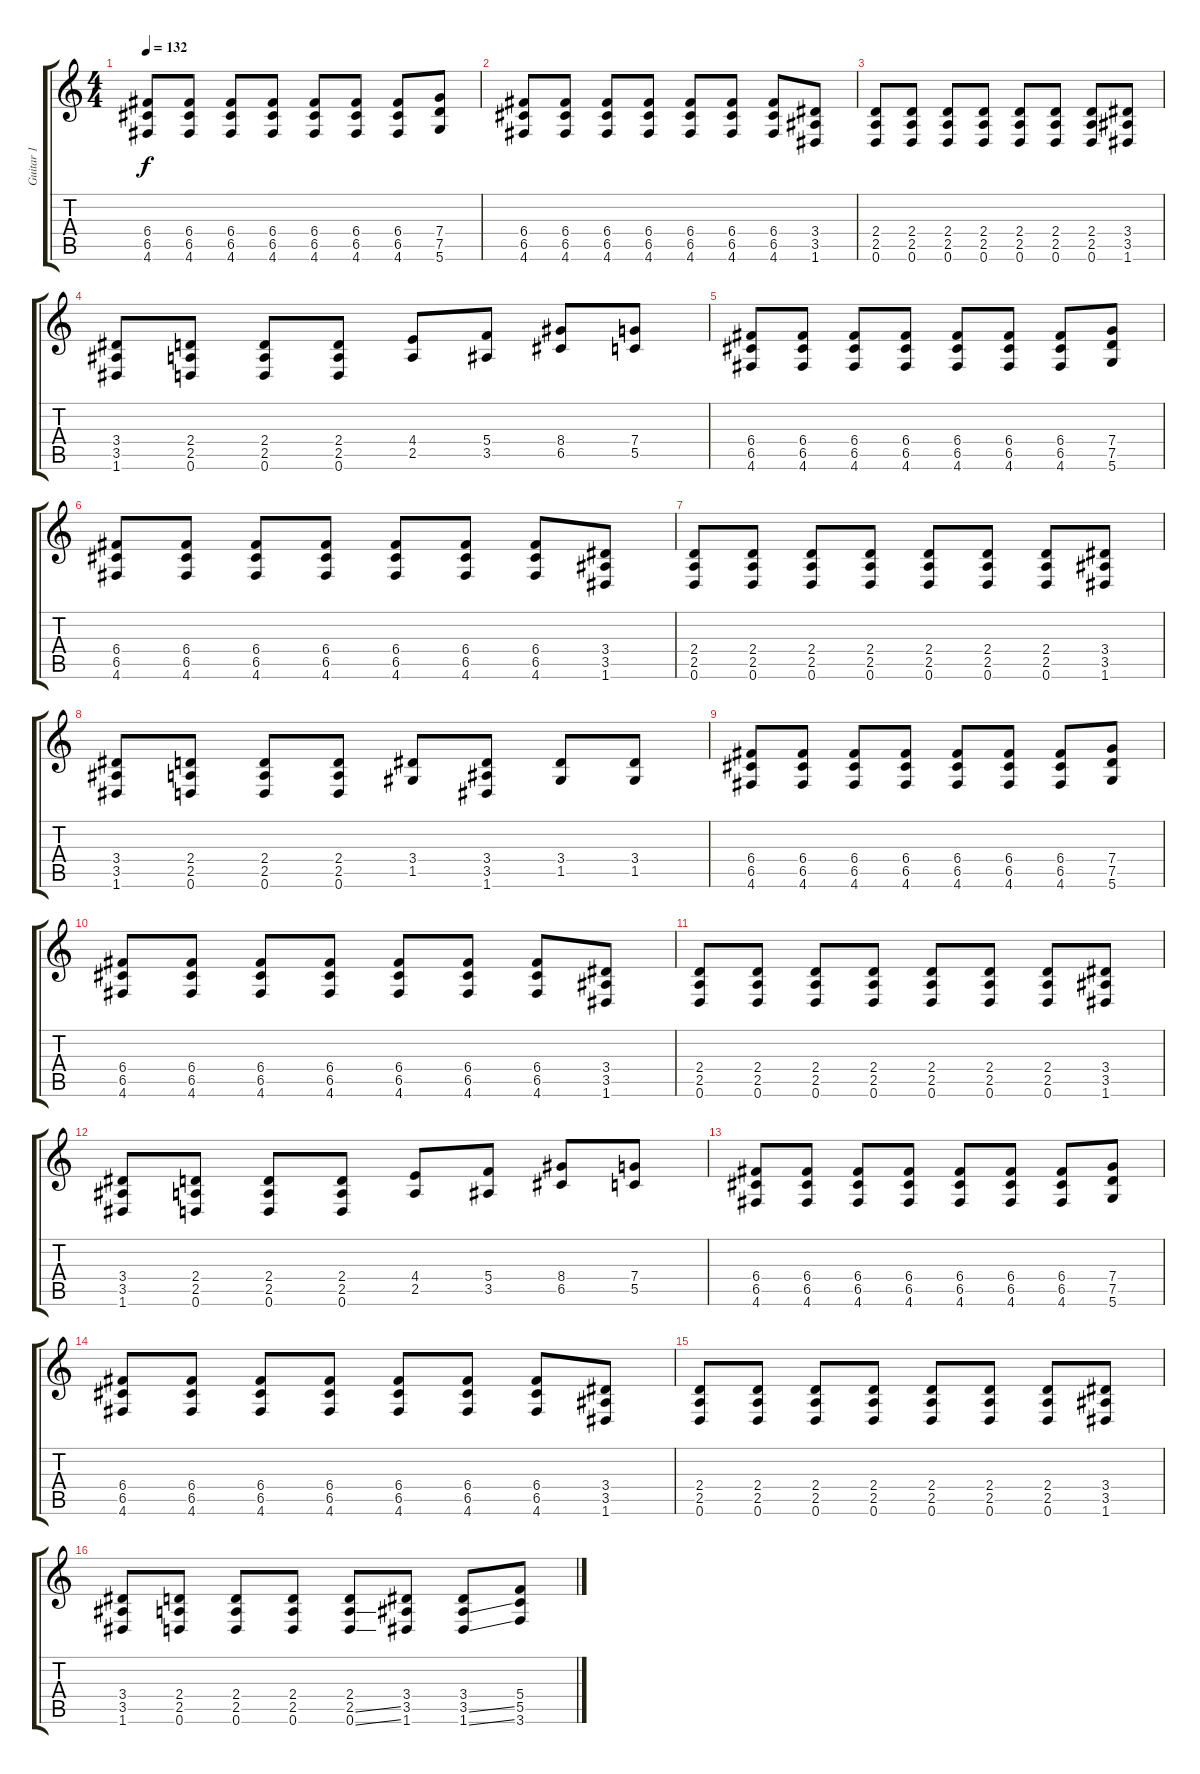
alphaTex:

\track ("Guitar 1" "Guitar 1") {instrument distortionguitar}
\staff {score tabs}
\tuning (D4 A3 F3 C3 G2 D2) {hide}
\ts (4 4)
\tempo 132
\clef g2
\ks c
(6.4 6.5 4.6).8{dy f} (6.4 6.5 4.6).8 (6.4 6.5 4.6).8 (6.4 6.5 4.6).8 (6.4 6.5 4.6).8 (6.4 6.5 4.6).8 (6.4 6.5 4.6).8 (7.4 7.5 5.6).8 |
(6.4 6.5 4.6).8 (6.4 6.5 4.6).8 (6.4 6.5 4.6).8 (6.4 6.5 4.6).8 (6.4 6.5 4.6).8 (6.4 6.5 4.6).8 (6.4 6.5 4.6).8 (3.4 3.5 1.6).8 |
(2.4 2.5 0.6).8 (2.4 2.5 0.6).8 (2.4 2.5 0.6).8 (2.4 2.5 0.6).8 (2.4 2.5 0.6).8 (2.4 2.5 0.6).8 (2.4 2.5 0.6).8 (3.4 3.5 1.6).8 |
(3.4 3.5 1.6).8 (2.4 2.5 0.6).8 (2.4 2.5 0.6).8 (2.4 2.5 0.6).8 (4.4 2.5).8 (5.4 3.5).8 (8.4 6.5).8 (7.4 5.5).8 |
(6.4 6.5 4.6).8 (6.4 6.5 4.6).8 (6.4 6.5 4.6).8 (6.4 6.5 4.6).8 (6.4 6.5 4.6).8 (6.4 6.5 4.6).8 (6.4 6.5 4.6).8 (7.4 7.5 5.6).8 |
(6.4 6.5 4.6).8 (6.4 6.5 4.6).8 (6.4 6.5 4.6).8 (6.4 6.5 4.6).8 (6.4 6.5 4.6).8 (6.4 6.5 4.6).8 (6.4 6.5 4.6).8 (3.4 3.5 1.6).8 |
(2.4 2.5 0.6).8 (2.4 2.5 0.6).8 (2.4 2.5 0.6).8 (2.4 2.5 0.6).8 (2.4 2.5 0.6).8 (2.4 2.5 0.6).8 (2.4 2.5 0.6).8 (3.4 3.5 1.6).8 |
(3.4 3.5 1.6).8 (2.4 2.5 0.6).8 (2.4 2.5 0.6).8 (2.4 2.5 0.6).8 (3.4 1.5).8 (3.4 3.5 1.6).8 (3.4 1.5).8 (3.4 1.5).8 |
(6.4 6.5 4.6).8 (6.4 6.5 4.6).8 (6.4 6.5 4.6).8 (6.4 6.5 4.6).8 (6.4 6.5 4.6).8 (6.4 6.5 4.6).8 (6.4 6.5 4.6).8 (7.4 7.5 5.6).8 |
(6.4 6.5 4.6).8 (6.4 6.5 4.6).8 (6.4 6.5 4.6).8 (6.4 6.5 4.6).8 (6.4 6.5 4.6).8 (6.4 6.5 4.6).8 (6.4 6.5 4.6).8 (3.4 3.5 1.6).8 |
(2.4 2.5 0.6).8 (2.4 2.5 0.6).8 (2.4 2.5 0.6).8 (2.4 2.5 0.6).8 (2.4 2.5 0.6).8 (2.4 2.5 0.6).8 (2.4 2.5 0.6).8 (3.4 3.5 1.6).8 |
(3.4 3.5 1.6).8 (2.4 2.5 0.6).8 (2.4 2.5 0.6).8 (2.4 2.5 0.6).8 (4.4 2.5).8 (5.4 3.5).8 (8.4 6.5).8 (7.4 5.5).8 |
(6.4 6.5 4.6).8 (6.4 6.5 4.6).8 (6.4 6.5 4.6).8 (6.4 6.5 4.6).8 (6.4 6.5 4.6).8 (6.4 6.5 4.6).8 (6.4 6.5 4.6).8 (7.4 7.5 5.6).8 |
(6.4 6.5 4.6).8 (6.4 6.5 4.6).8 (6.4 6.5 4.6).8 (6.4 6.5 4.6).8 (6.4 6.5 4.6).8 (6.4 6.5 4.6).8 (6.4 6.5 4.6).8 (3.4 3.5 1.6).8 |
(2.4 2.5 0.6).8 (2.4 2.5 0.6).8 (2.4 2.5 0.6).8 (2.4 2.5 0.6).8 (2.4 2.5 0.6).8 (2.4 2.5 0.6).8 (2.4 2.5 0.6).8 (3.4 3.5 1.6).8 |
(3.4 3.5 1.6).8 (2.4 2.5 0.6).8 (2.4 2.5 0.6).8 (2.4 2.5 0.6).8 (2.4 2.5{ss} 0.6{ss}).8 (3.4 3.5 1.6).8 (3.4 3.5{ss} 1.6{ss}).8 (5.4 5.5 3.6).8
